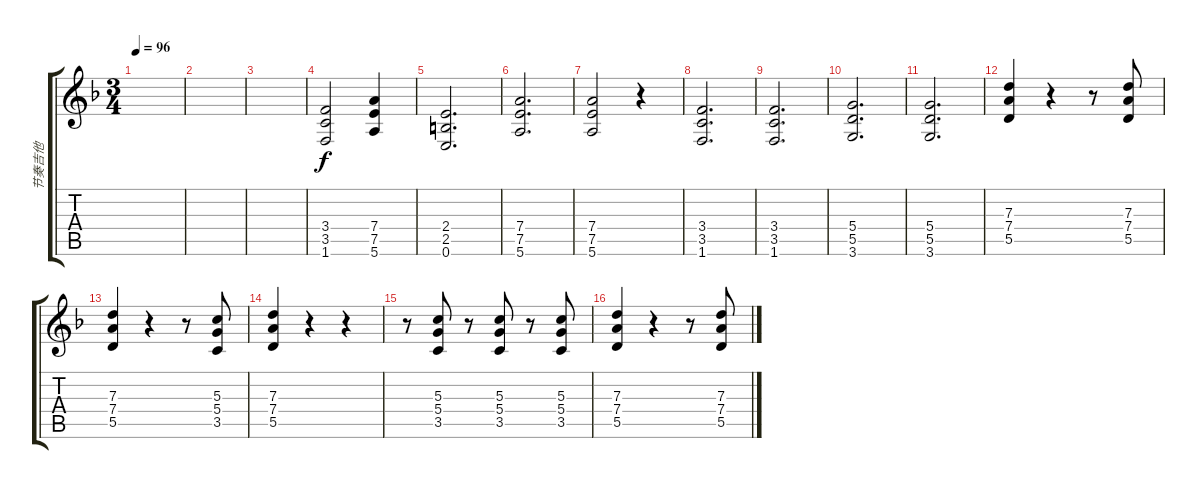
\track ("节奏吉他" "节奏吉他") {instrument electricguitarjazz}
\staff {score tabs}
\tuning (E4 B3 G3 D3 A2 E2) {hide}
\ts (3 4)
\tempo 96
\clef g2
\ks f
|
|
|
(3.4 3.5 1.6).2 (7.4 7.5 5.6).4 |
(2.4 2.5 0.6).2{d} |
(7.4 7.5 5.6).2{d} |
(7.4 7.5 5.6).2 r.4 |
(3.4 3.5 1.6).2{d} |
(3.4 3.5 1.6).2{d} |
(5.4 5.5 3.6).2{d} |
(5.4 5.5 3.6).2{d} |
(7.3 7.4 5.5).4 r.4 r.8 (7.3 7.4 5.5).8 |
(7.3 7.4 5.5).4 r.4 r.8 (5.3 5.4 3.5).8 |
(7.3 7.4 5.5).4 r.4 r.4 |
r.8 (5.3 5.4 3.5).8 r.8 (5.3 5.4 3.5).8 r.8 (5.3 5.4 3.5).8 |
(7.3 7.4 5.5).4 r.4 r.8 (7.3 7.4 5.5).8
